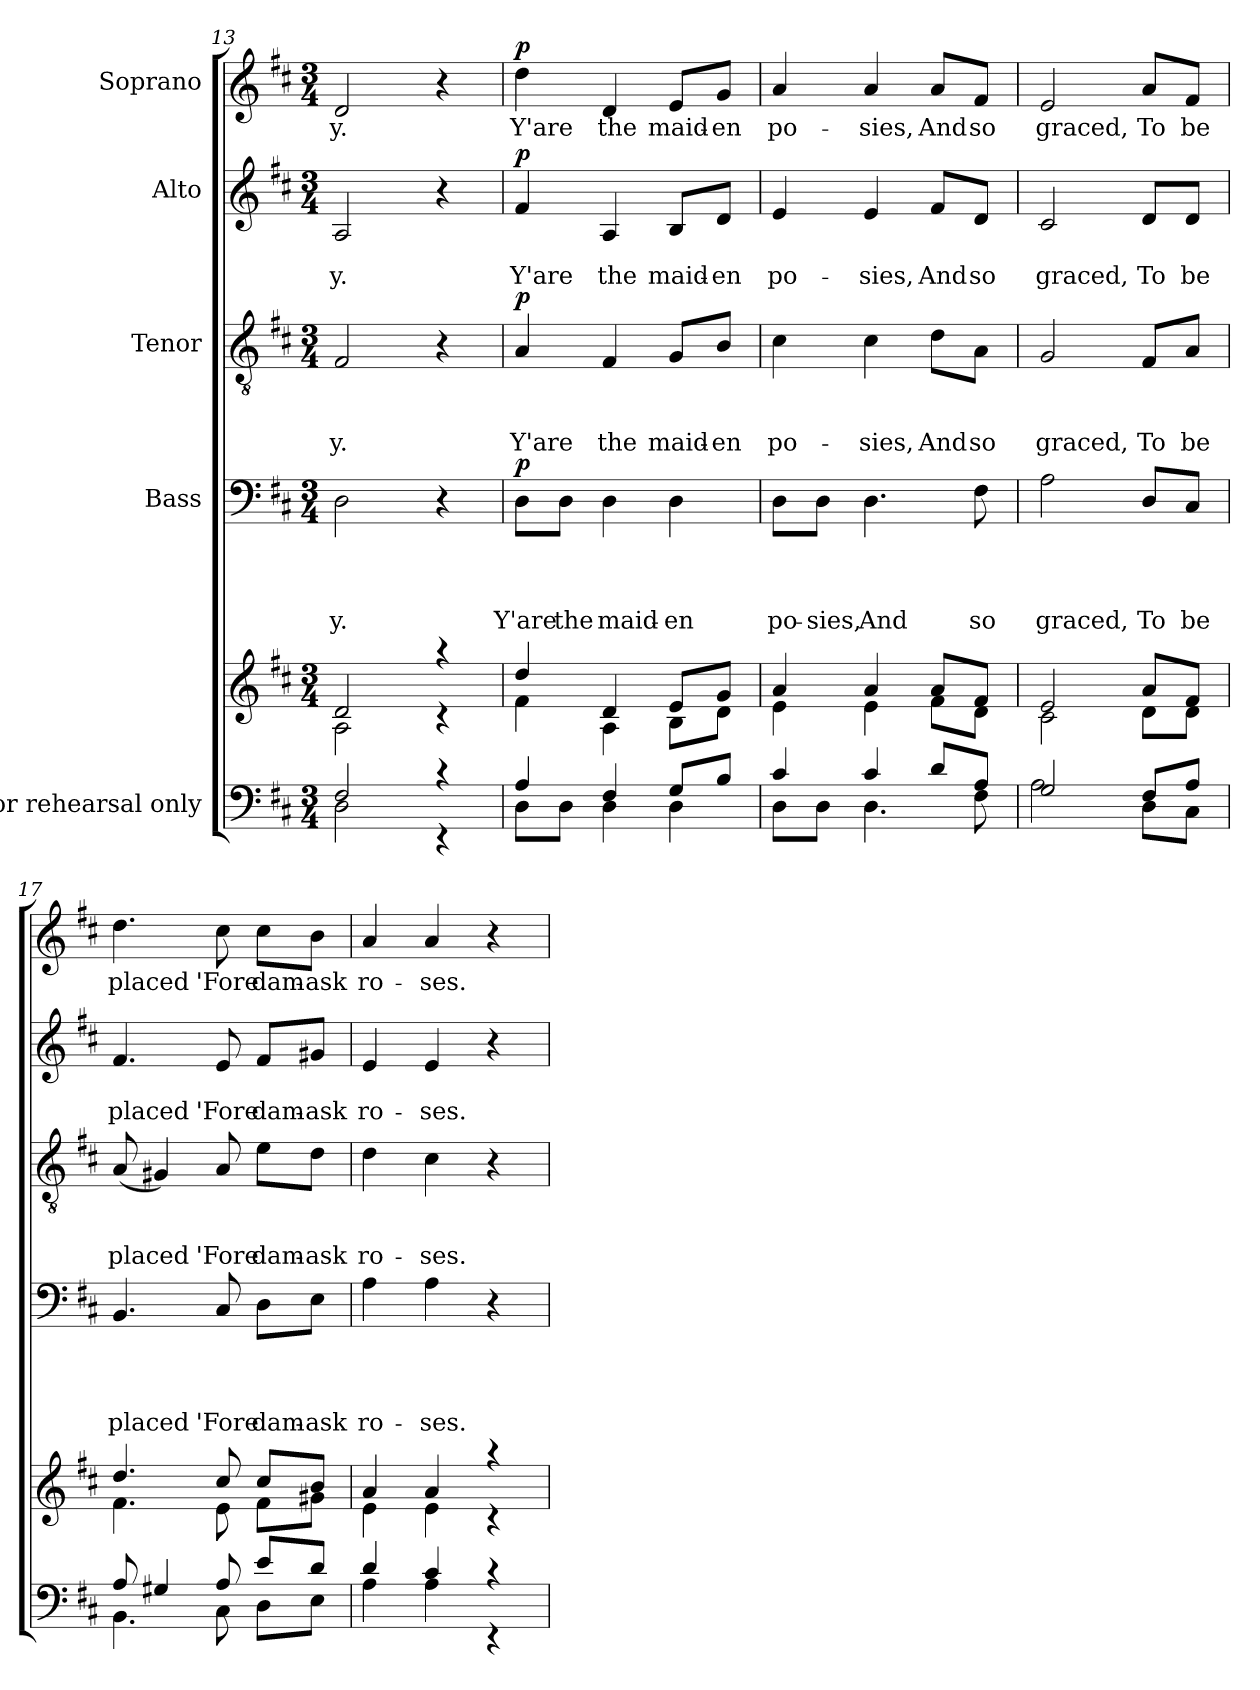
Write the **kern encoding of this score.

**kern	**kern	**kern	**text	**text	**text	**text	**dynam	**kern	**text	**text	**text	**dynam	**kern	**text	**text	**dynam	**kern	**text	**dynam
*part5	*part5	*part4	*part4	*part4	*part4	*part4	*part4	*part3	*part3	*part3	*part3	*part3	*part2	*part2	*part2	*part2	*part1	*part1	*part1
*staff6	*staff5	*staff4	*staff4	*staff4	*staff4	*staff4	*staff4	*staff3	*staff3	*staff3	*staff3	*staff3	*staff2	*staff2	*staff2	*staff2	*staff1	*staff1	*staff1
*I"for rehearsal only	*	*I"Bass	*	*	*	*	*	*I"Tenor	*	*	*	*	*I"Alto	*	*	*	*I"Soprano	*	*
*clefF4	*clefG2	*clefF4	*	*	*	*	*	*clefGv2	*	*	*	*	*clefG2	*	*	*	*clefG2	*	*
*k[f#c#]	*k[f#c#]	*k[f#c#]	*	*	*	*	*	*k[f#c#]	*	*	*	*	*k[f#c#]	*	*	*	*k[f#c#]	*	*
*D:	*D:	*D:	*	*	*	*	*	*D:	*	*	*	*	*D:	*	*	*	*D:	*	*
*M3/4	*M3/4	*M3/4	*	*	*	*	*	*M3/4	*	*	*	*	*M3/4	*	*	*	*M3/4	*	*
=13	=13	=13	=13	=13	=13	=13	=13	=13	=13	=13	=13	=13	=13	=13	=13	=13	=13	=13	=13
*^	*^	*	*	*	*	*	*	*	*	*	*	*	*	*	*	*	*	*	*
!	!	!	!	!	!	!	!	!LO:LY:b	!	!	!	!	!LO:LY:b	!	!	!	!LO:LY:b	!	!	!LO:LY:b	!
2F#/	2D\	2d/	2A\	2D\	.	.	.	-y.	.	2F#/	.	.	-y.	.	2A/	.	-y.	.	2d/	-y.	.
4rc	4rEE	4raa	4rc	4r	.	.	.	.	.	4r	.	.	.	.	4r	.	.	.	4r	.	.
=14	=14	=14	=14	=14	=14	=14	=14	=14	=14	=14	=14	=14	=14	=14	=14	=14	=14	=14	=14	=14	=14
!	!	!	!	!	!	!	!	!LO:LY:b	!LO:DY:a	!	!	!	!LO:LY:b	!LO:DY:a	!	!	!LO:LY:b	!LO:DY:a	!	!LO:LY:b	!LO:DY:a
4A/	8D\L	4dd/	4f#\	8D\L	.	.	.	Y'are	p	4A/	.	.	Y'are	p	4f#/	.	Y'are	p	4dd\	Y'are	p
!	!	!	!	!	!	!	!	!LO:LY:b	!	!	!	!	!	!	!	!	!	!	!	!	!
.	8D\J	.	.	8D\J	.	.	.	the	.	.	.	.	.	.	.	.	.	.	.	.	.
!	!	!	!	!	!	!	!	!LO:LY:b	!	!	!	!	!LO:LY:b	!	!	!	!LO:LY:b	!	!	!LO:LY:b	!
4F#/	4D\	4d/	4A\	4D\	.	.	.	maid-	.	4F#/	.	.	the	.	4A/	.	the	.	4d/	the	.
!	!	!	!	!	!	!	!	!LO:LY:b	!	!	!	!	!LO:LY:b	!	!	!	!LO:LY:b	!	!	!LO:LY:b	!
8G/L	4D\	8e/L	8B\L	4D\	.	.	.	-en	.	8G/L	.	.	maid-	.	8B/L	.	maid-	.	8e/L	maid-	.
!	!	!	!	!	!	!	!	!	!	!	!	!	!LO:LY:b	!	!	!	!LO:LY:b	!	!	!LO:LY:b	!
8B/J	.	8g/J	8d\J	.	.	.	.	.	.	8B/J	.	.	-en	.	8d/J	.	-en	.	8g/J	-en	.
=15	=15	=15	=15	=15	=15	=15	=15	=15	=15	=15	=15	=15	=15	=15	=15	=15	=15	=15	=15	=15	=15
!	!	!	!	!	!	!	!	!LO:LY:b	!	!	!	!	!LO:LY:b	!	!	!	!LO:LY:b	!	!	!LO:LY:b	!
4c#/	8D\L	4a/	4e\	8D\L	.	.	.	po-	.	4c#\	.	.	po-	.	4e/	.	po-	.	4a/	po-	.
!	!	!	!	!	!	!	!	!LO:LY:b	!	!	!	!	!	!	!	!	!	!	!	!	!
.	8D\J	.	.	8D\J	.	.	.	-sies,	.	.	.	.	.	.	.	.	.	.	.	.	.
!	!	!	!	!	!	!	!	!LO:LY:b	!	!	!	!	!LO:LY:b	!	!	!	!LO:LY:b	!	!	!LO:LY:b	!
4c#/	4.D\	4a/	4e\	4.D\	.	.	.	And	.	4c#\	.	.	-sies,	.	4e/	.	-sies,	.	4a/	-sies,	.
!	!	!	!	!	!	!	!	!	!	!	!	!	!LO:LY:b	!	!	!	!LO:LY:b	!	!	!LO:LY:b	!
8d/L	.	8a/L	8f#\L	.	.	.	.	.	.	8d\L	.	.	And	.	8f#/L	.	And	.	8a/L	And	.
!	!	!	!	!	!	!	!	!LO:LY:b	!	!	!	!	!LO:LY:b	!	!	!	!LO:LY:b	!	!	!LO:LY:b	!
8A/J	8F#\	8f#/J	8d\J	8F#\	.	.	.	so	.	8A\J	.	.	so	.	8d/J	.	so	.	8f#/J	so	.
=16	=16	=16	=16	=16	=16	=16	=16	=16	=16	=16	=16	=16	=16	=16	=16	=16	=16	=16	=16	=16	=16
!	!	!	!	!	!	!	!	!LO:LY:b	!	!	!	!	!LO:LY:b	!	!	!	!LO:LY:b	!	!	!LO:LY:b	!
2G/	2A\	2e/	2c#\	2A\	.	.	.	graced,	.	2G/	.	.	graced,	.	2c#/	.	graced,	.	2e/	graced,	.
!	!	!	!	!	!	!	!	!LO:LY:b	!	!	!	!	!LO:LY:b	!	!	!	!LO:LY:b	!	!	!LO:LY:b	!
8F#/L	8D\L	8a/L	8d\L	8D/L	.	.	.	To	.	8F#/L	.	.	To	.	8d/L	.	To	.	8a/L	To	.
!	!	!	!	!	!	!	!	!LO:LY:b	!	!	!	!	!LO:LY:b	!	!	!	!LO:LY:b	!	!	!LO:LY:b	!
8A/J	8C#\J	8f#/J	8d\J	8C#/J	.	.	.	be	.	8A/J	.	.	be	.	8d/J	.	be	.	8f#/J	be	.
!!LO:LB:g=z
=17	=17	=17	=17	=17	=17	=17	=17	=17	=17	=17	=17	=17	=17	=17	=17	=17	=17	=17	=17	=17	=17
!	!	!	!	!	!	!	!	!LO:LY:b	!	!	!	!	!LO:LY:b	!	!	!	!LO:LY:b	!	!	!LO:LY:b	!
8A/	4.BB\	4.dd/	4.f#\	4.BB/	.	.	.	placed	.	(<8A/	.	.	placed	.	4.f#/	.	placed	.	4.dd\	placed	.
4G#X/	.	.	.	.	.	.	.	.	.	4G#X/)	.	.	.	.	.	.	.	.	.	.	.
!	!	!	!	!	!	!	!	!LO:LY:b	!	!	!	!	!LO:LY:b	!	!	!	!LO:LY:b	!	!	!LO:LY:b	!
8A/	8C#\	8cc#/	8e\	8C#/	.	.	.	'Fore	.	8A/	.	.	'Fore	.	8e/	.	'Fore	.	8cc#\	'Fore	.
!	!	!	!	!	!	!	!	!LO:LY:b	!	!	!	!	!LO:LY:b	!	!	!	!LO:LY:b	!	!	!LO:LY:b	!
8e/L	8D\L	8cc#/L	8f#\L	8D\L	.	.	.	dam-	.	8e\L	.	.	dam-	.	8f#/L	.	dam-	.	8cc#\L	dam-	.
!	!	!	!	!	!	!	!	!LO:LY:b	!	!	!	!	!LO:LY:b	!	!	!	!LO:LY:b	!	!	!LO:LY:b	!
8d/J	8E\J	8b/J	8g#X\J	8E\J	.	.	.	-ask	.	8d\J	.	.	-ask	.	8g#X/J	.	-ask	.	8b\J	-ask	.
=18	=18	=18	=18	=18	=18	=18	=18	=18	=18	=18	=18	=18	=18	=18	=18	=18	=18	=18	=18	=18	=18
!	!	!	!	!	!	!	!	!LO:LY:b	!	!	!	!	!LO:LY:b	!	!	!	!LO:LY:b	!	!	!LO:LY:b	!
4d/	4A\	4a/	4e\	4A\	.	.	.	ro-	.	4d\	.	.	ro-	.	4e/	.	ro-	.	4a/	ro-	.
!	!	!	!	!	!	!	!	!LO:LY:b	!	!	!	!	!LO:LY:b	!	!	!	!LO:LY:b	!	!	!LO:LY:b	!
4c#/	4A\	4a/	4e\	4A\	.	.	.	-ses.	.	4c#\	.	.	-ses.	.	4e/	.	-ses.	.	4a/	-ses.	.
4rc	4rEE	4raa	4rc	4r	.	.	.	.	.	4r	.	.	.	.	4r	.	.	.	4r	.	.
*v	*v	*	*	*	*	*	*	*	*	*	*	*	*	*	*	*	*	*	*	*	*
*	*v	*v	*	*	*	*	*	*	*	*	*	*	*	*	*	*	*	*	*	*
=	=	=	=	=	=	=	=	=	=	=	=	=	=	=	=	=	=	=	=
*-	*-	*-	*-	*-	*-	*-	*-	*-	*-	*-	*-	*-	*-	*-	*-	*-	*-	*-	*-
